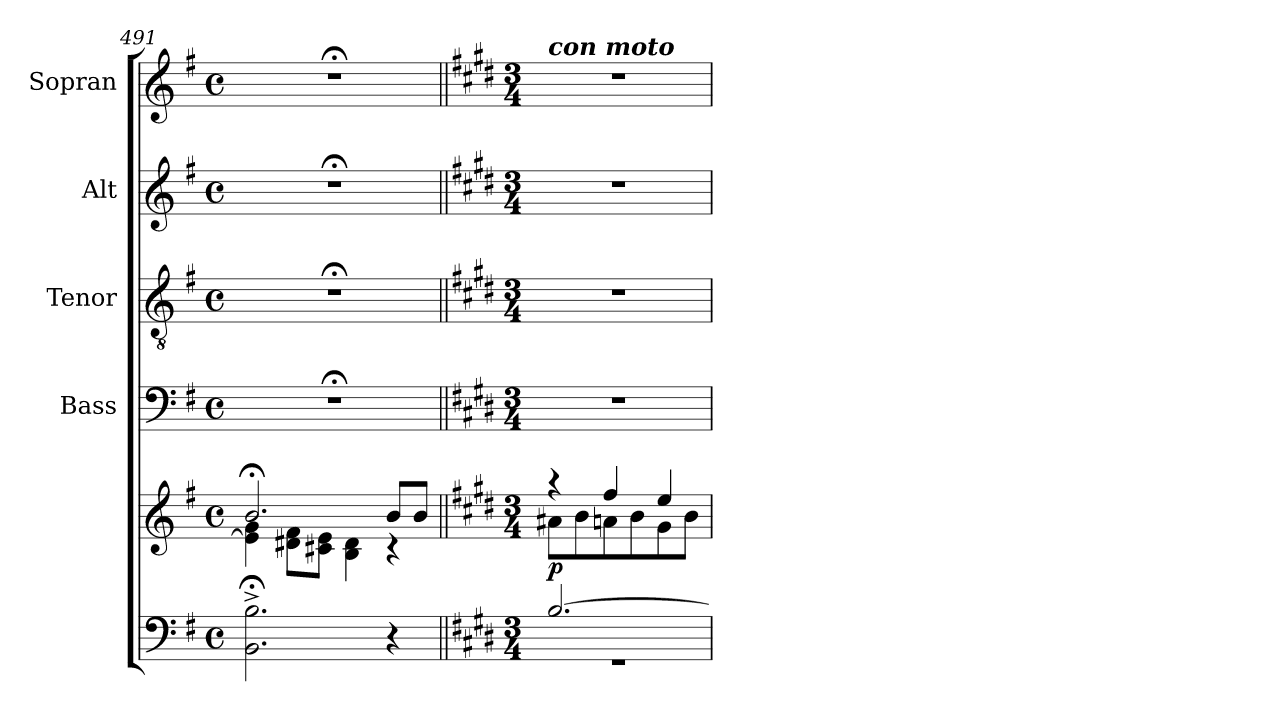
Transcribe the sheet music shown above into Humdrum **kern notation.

**kern	**kern	**dynam	**kern	**kern	**kern	**kern
*part5	*part5	*part5	*part4	*part3	*part2	*part1
*staff6	*staff5	*staff5/6	*staff4	*staff3	*staff2	*staff1
*	*	*	*I"Bass	*I"Tenor	*I"Alt	*I"Sopran
*	*	*	*I'B.	*I'T.	*I'A.	*I'S.
*clefF4	*clefG2	*	*clefF4	*clefGv2	*clefG2	*clefG2
*k[f#]	*k[f#]	*	*k[f#]	*k[f#]	*k[f#]	*k[f#]
*G:	*G:	*	*G:	*G:	*G:	*G:
*M4/4	*M4/4	*	*M4/4	*M4/4	*M4/4	*M4/4
*met(c)	*met(c)	*	*met(c)	*met(c)	*met(c)	*met(c)
=491	=491	=491	=491	=491	=491	=491
*	*^	*	*	*	*	*
2.BB\;<^< 2.B\;<^<	2.b;</	4e\] 4g\	.	1r;<	1r;<	1r;<	1r;<
.	.	8d#X\ 8f#\L	.	.	.	.	.
.	.	8c#X\ 8e\J	.	.	.	.	.
.	.	4B\ 4d#\	.	.	.	.	.
4r	8b/L	4rc	.	.	.	.	.
.	8b/J	.	.	.	.	.	.
=492||	=492||	=492||	=492||	=492||	=492||	=492||	=492||
*k[f#c#g#d#]	*k[f#c#g#d#]	*	*	*k[f#c#g#d#]	*k[f#c#g#d#]	*k[f#c#g#d#]	*k[f#c#g#d#]
*E:	*E:	*	*	*E:	*E:	*E:	*E:
*M3/4	*M3/4	*	*	*M3/4	*M3/4	*M3/4	*M3/4
*^	*	*	*	*	*	*	*
!	!	!	!	!	!	!	!	!LO:TX:a:Bi:t=con moto
!	!LO:N:vis=1	!	!	!LO:DY:b	!	!	!	!
[>2.B/	2.rGG	4rgg	8a#X\L	p	2.r	2.r	2.r	2.r
.	.	.	8b\	.	.	.	.	.
.	.	4ff#/	8an\	.	.	.	.	.
.	.	.	8b\	.	.	.	.	.
.	.	4ee/	8g#\	.	.	.	.	.
.	.	.	8b\J	.	.	.	.	.
*v	*v	*	*	*	*	*	*	*
*	*v	*v	*	*	*	*	*
=	=	=	=	=	=	=
*-	*-	*-	*-	*-	*-	*-
